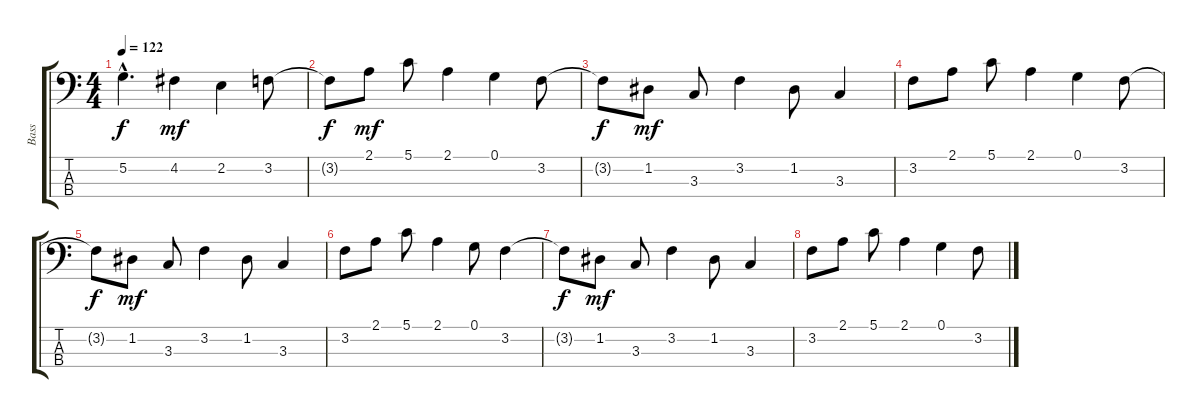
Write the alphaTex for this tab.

\track ("Bass" "Bass") {instrument electricbassfinger}
\staff {score tabs}
\tuning (G2 D2 A1 E1) {hide}
\ts (4 4)
\tempo 122
\clef f4
\ks c
5.2{hac t}.4{d dy f} 4.2.4{dy mf volume 8} 2.2.4{volume 8} 3.2.8{volume 8} |
3.2{t}.8{dy f} 2.1.8{dy mf volume 8} 5.1.8{volume 8} 2.1.4{volume 7} 0.1.4{volume 7} 3.2.8{volume 7} |
3.2{t}.8{dy f} 1.2.8{dy mf volume 7} 3.3.8{volume 6} 3.2.4{volume 6} 1.2.8{volume 6} 3.3.4{volume 6} |
3.2.8{volume 6} 2.1.8{volume 6} 5.1.8{volume 5} 2.1.4{volume 5} 0.1.4{volume 5} 3.2.8{volume 5} |
3.2{t}.8{dy f} 1.2.8{dy mf volume 4} 3.3.8{volume 4} 3.2.4{volume 4} 1.2.8{volume 4} 3.3.4{volume 4} |
3.2.8{volume 4} 2.1.8{volume 3} 5.1.8{volume 3} 2.1.4{volume 3} 0.1.8{volume 3} 3.2.4{volume 3} |
3.2{t}.8{dy f} 1.2.8{dy mf volume 2} 3.3.8{volume 2} 3.2.4{volume 2} 1.2.8{volume 2} 3.3.4{volume 2} |
3.2.8{volume 1} 2.1.8{volume 1} 5.1.8{volume 1} 2.1.4{volume 1} 0.1.4{volume 1} 3.2.8{volume 0}
